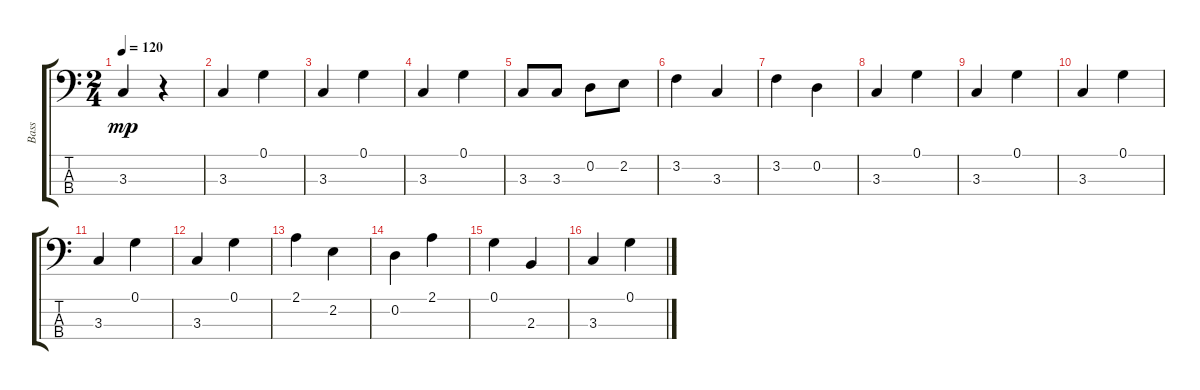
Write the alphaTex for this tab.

\track ("Bass" "Bass") {instrument electricbassfinger}
\staff {score tabs}
\tuning (G2 D2 A1 E1) {hide}
\ts (2 4)
\tempo 120
\clef f4
\ks c
3.3.4{dy mp} r.4 |
3.3.4 0.1.4 |
3.3.4 0.1.4 |
3.3.4 0.1.4 |
3.3.8 3.3.8 0.2.8 2.2.8 |
3.2.4 3.3.4 |
3.2.4 0.2.4 |
3.3.4 0.1.4 |
3.3.4 0.1.4 |
3.3.4 0.1.4 |
3.3.4 0.1.4 |
3.3.4 0.1.4 |
2.1.4 2.2.4 |
0.2.4 2.1.4 |
0.1.4 2.3.4 |
3.3.4 0.1.4
